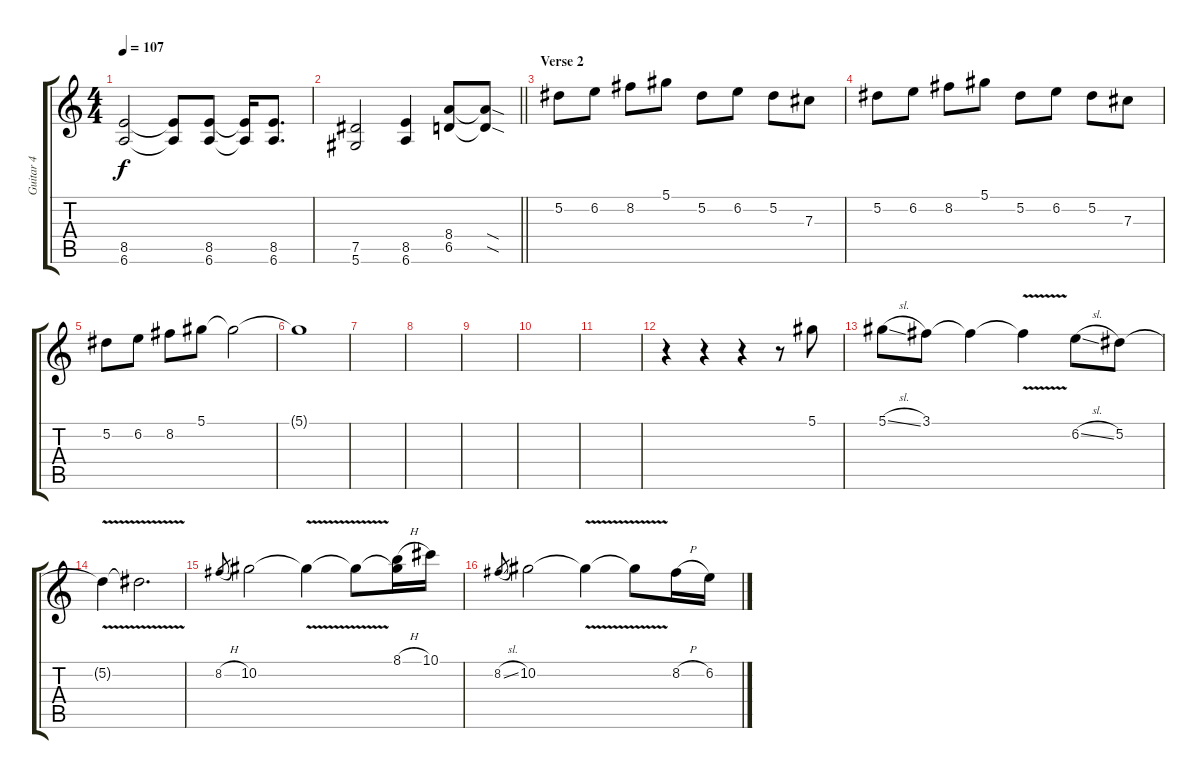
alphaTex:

\track ("Guitar 4" "Guitar 4") {instrument overdrivenguitar}
\staff {score tabs}
\tuning (Eb4 Bb3 Gb3 Db3 Ab2 Eb2) {hide}
\ts (4 4)
\tempo 107
\clef g2
\ks c
(8.5 6.6).2{dy f} (8.5{t} 6.6{t}).8 (8.5 6.6).8 (8.5{t} 6.6{t}).16 (8.5 6.6).8{d} |
\barLineRight lightlight
(7.5 5.6).2 (8.5 6.6).4 (8.4 6.5).8 (8.4{sod t} 6.5{sod t}).8 |
\section ("" "Verse 2")
5.2.8{volume 1 instrument overdrivenguitar} 6.2.8{volume 7} 8.2.8 5.1.8 5.2.8 6.2.8 5.2.8 7.3.8 |
5.2.8 6.2.8 8.2.8 5.1.8 5.2.8 6.2.8 5.2.8 7.3.8 |
5.2.8 6.2.8 8.2.8 5.1.8 5.1{t}.2 |
5.1{t}.1{volume 0} |
|
|
|
|
|
r.4{volume 12} r.4 r.4 r.8 5.1.8 |
5.1{sl}.8 3.1.8 3.1{t}.4 3.1{v t}.4 6.2{sl}.8 5.2.8 |
5.2{v t}.4 5.2{t}.2{d} |
8.2{h}.8{gr} 10.2.2 10.2{v t}.4 10.2{t}.8 (8.1{h} 10.2{t}).16 10.1.16 |
8.2{sl}.8{gr} 10.2.2 10.2{v t}.4 10.2{t}.8 8.2{h}.16 6.2.16
